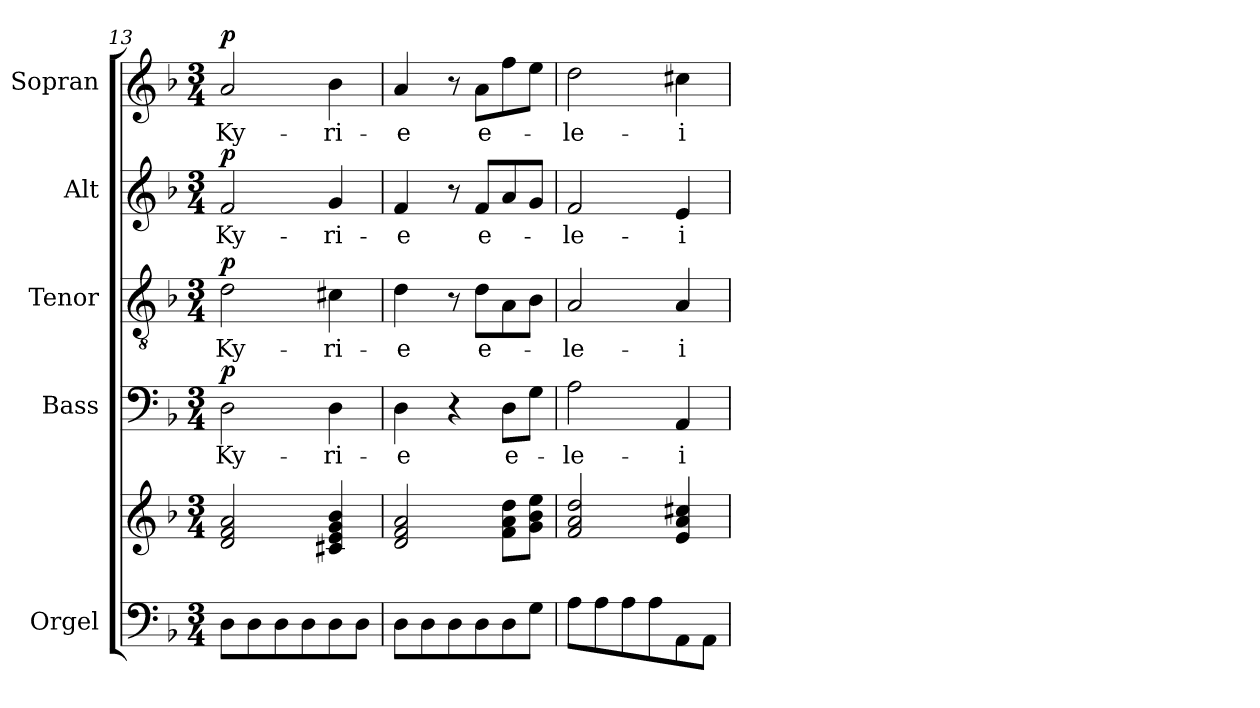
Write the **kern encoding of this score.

**kern	**kern	**kern	**text	**dynam	**kern	**text	**dynam	**kern	**text	**dynam	**kern	**text	**dynam
*part5	*part5	*part4	*part4	*part4	*part3	*part3	*part3	*part2	*part2	*part2	*part1	*part1	*part1
*staff6	*staff5	*staff4	*staff4	*staff4	*staff3	*staff3	*staff3	*staff2	*staff2	*staff2	*staff1	*staff1	*staff1
*I"Orgel	*	*I"Bass	*	*	*I"Tenor	*	*	*I"Alt	*	*	*I"Sopran	*	*
*I'Org.	*	*I'B.	*	*	*I'T.	*	*	*I'A.	*	*	*I'S.	*	*
*clefF4	*clefG2	*clefF4	*	*	*clefGv2	*	*	*clefG2	*	*	*clefG2	*	*
*k[b-]	*k[b-]	*k[b-]	*	*	*k[b-]	*	*	*k[b-]	*	*	*k[b-]	*	*
*F:	*F:	*F:	*	*	*F:	*	*	*F:	*	*	*F:	*	*
*M3/4	*M3/4	*M3/4	*	*	*M3/4	*	*	*M3/4	*	*	*M3/4	*	*
=13	=13	=13	=13	=13	=13	=13	=13	=13	=13	=13	=13	=13	=13
!	!	!	!LO:LY:b	!LO:DY:a	!	!LO:LY:b	!LO:DY:a	!	!LO:LY:b	!LO:DY:a	!	!LO:LY:b	!LO:DY:a
8D\L	2d/ 2f/ 2a/	2D\	Ky-	p	2d\	Ky-	p	2f/	Ky-	p	2a/	Ky-	p
8D\	.	.	.	.	.	.	.	.	.	.	.	.	.
8D\	.	.	.	.	.	.	.	.	.	.	.	.	.
8D\	.	.	.	.	.	.	.	.	.	.	.	.	.
!	!	!	!LO:LY:b	!	!	!LO:LY:b	!	!	!LO:LY:b	!	!	!LO:LY:b	!
8D\	4c#X/ 4e/ 4g/ 4b-/	4D\	-ri-	.	4c#X\	-ri-	.	4g/	-ri-	.	4b-\	-ri-	.
8D\J	.	.	.	.	.	.	.	.	.	.	.	.	.
=14	=14	=14	=14	=14	=14	=14	=14	=14	=14	=14	=14	=14	=14
!	!	!	!LO:LY:b	!	!	!LO:LY:b	!	!	!LO:LY:b	!	!	!LO:LY:b	!
8D\L	2d/ 2f/ 2a/	4D\	-e	.	4d\	-e	.	4f/	-e	.	4a/	-e	.
8D\	.	.	.	.	.	.	.	.	.	.	.	.	.
8D\	.	4r	.	.	8r	.	.	8r	.	.	8r	.	.
!	!	!	!	!	!	!LO:LY:b	!	!	!LO:LY:b	!	!	!LO:LY:b	!
8D\	.	.	.	.	8d\L	e-	.	8f/L	e-	.	8a\L	e-	.
!	!	!	!LO:LY:b	!	!	!	!	!	!	!	!	!	!
8D\	8f\ 8a\ 8dd\L	8D\L	e-	.	8A\	.	.	8a/	.	.	8ff\	.	.
8G\J	8g\ 8b-\ 8ee\J	8G\J	.	.	8B-\J	.	.	8g/J	.	.	8ee\J	.	.
=15	=15	=15	=15	=15	=15	=15	=15	=15	=15	=15	=15	=15	=15
!	!	!	!LO:LY:b	!	!	!LO:LY:b	!	!	!LO:LY:b	!	!	!LO:LY:b	!
8A\L	2f/ 2a/ 2dd/	2A\	-le-	.	2A/	-le-	.	2f/	-le-	.	2dd\	-le-	.
8A\	.	.	.	.	.	.	.	.	.	.	.	.	.
8A\	.	.	.	.	.	.	.	.	.	.	.	.	.
8A\	.	.	.	.	.	.	.	.	.	.	.	.	.
!	!	!	!LO:LY:b	!	!	!LO:LY:b	!	!	!LO:LY:b	!	!	!LO:LY:b	!
8AA\	4e/ 4a/ 4cc#X/	4AA/	-i-	.	4A/	-i-	.	4e/	-i-	.	4cc#X\	-i-	.
8AA\J	.	.	.	.	.	.	.	.	.	.	.	.	.
=	=	=	=	=	=	=	=	=	=	=	=	=	=
*-	*-	*-	*-	*-	*-	*-	*-	*-	*-	*-	*-	*-	*-
